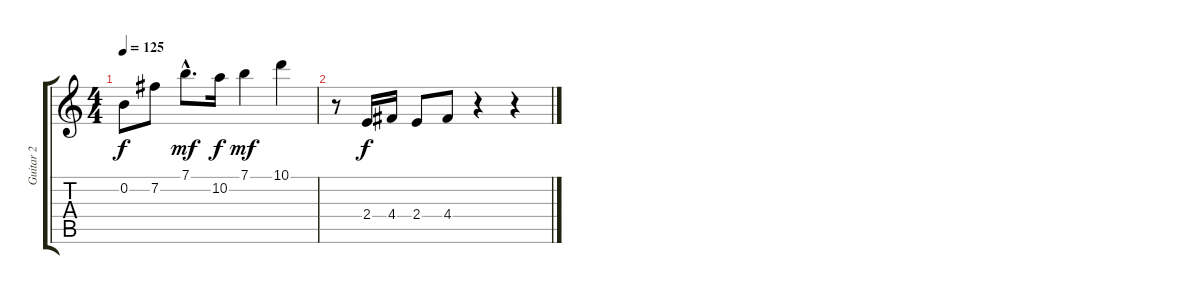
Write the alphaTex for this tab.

\track ("Guitar 2" "Guitar 2") {instrument overdrivenguitar}
\staff {score tabs}
\tuning (E4 B3 G3 D3 A2 E2) {hide}
\ts (4 4)
\tempo 125
\clef g2
\ks c
0.2.8{dy f} 7.2.8 7.1{hac}.8{d dy mf} 10.2.16{dy f} 7.1.4{dy mf} 10.1.4 |
r.8 2.4.16{dy f} 4.4.16 2.4.8 4.4.8 r.4 r.4
